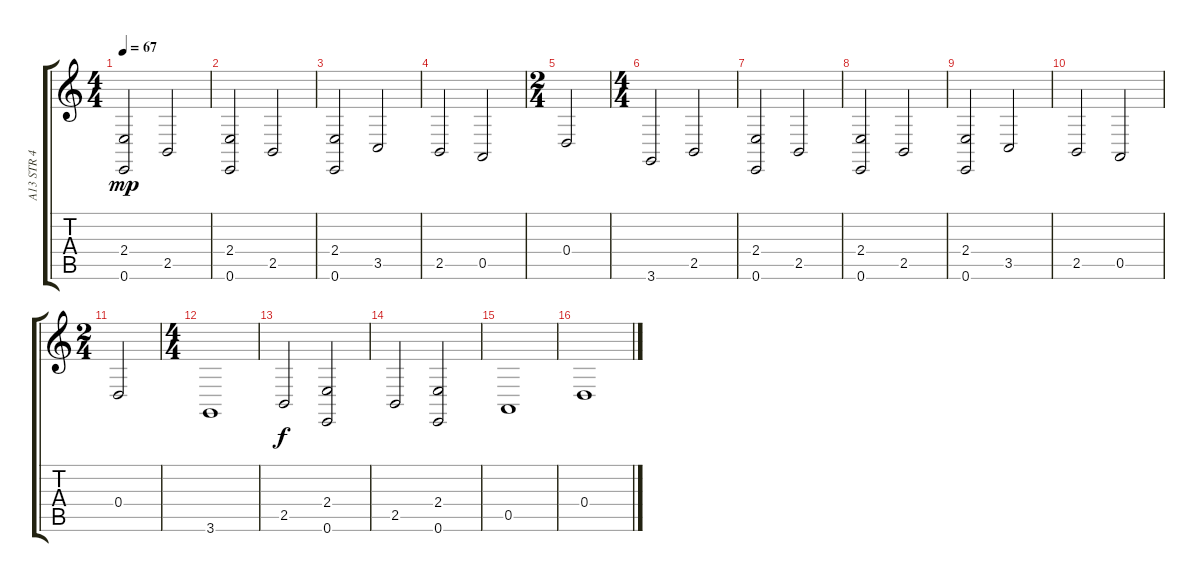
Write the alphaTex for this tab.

\track ("A13 STR 4" "A13 STR 4") {instrument stringensemble2}
\staff {score tabs}
\tuning (E4 B3 G3 D3 A2 E2) {hide}
\ts (4 4)
\tempo 67
\clef g2
\ks c
(2.4 0.6).2{dy mp} 2.5.2 |
(2.4 0.6).2 2.5.2 |
(2.4 0.6).2 3.5.2 |
2.5.2 0.5.2 |
\ts (2 4)
0.4.2 |
\ts (4 4)
3.6.2 2.5.2 |
(2.4 0.6).2 2.5.2 |
(2.4 0.6).2 2.5.2 |
(2.4 0.6).2 3.5.2 |
2.5.2 0.5.2 |
\ts (2 4)
0.4.2 |
\ts (4 4)
3.6.1 |
2.5.2{dy f} (2.4 0.6).2 |
2.5.2 (2.4 0.6).2 |
0.5.1 |
0.4.1
